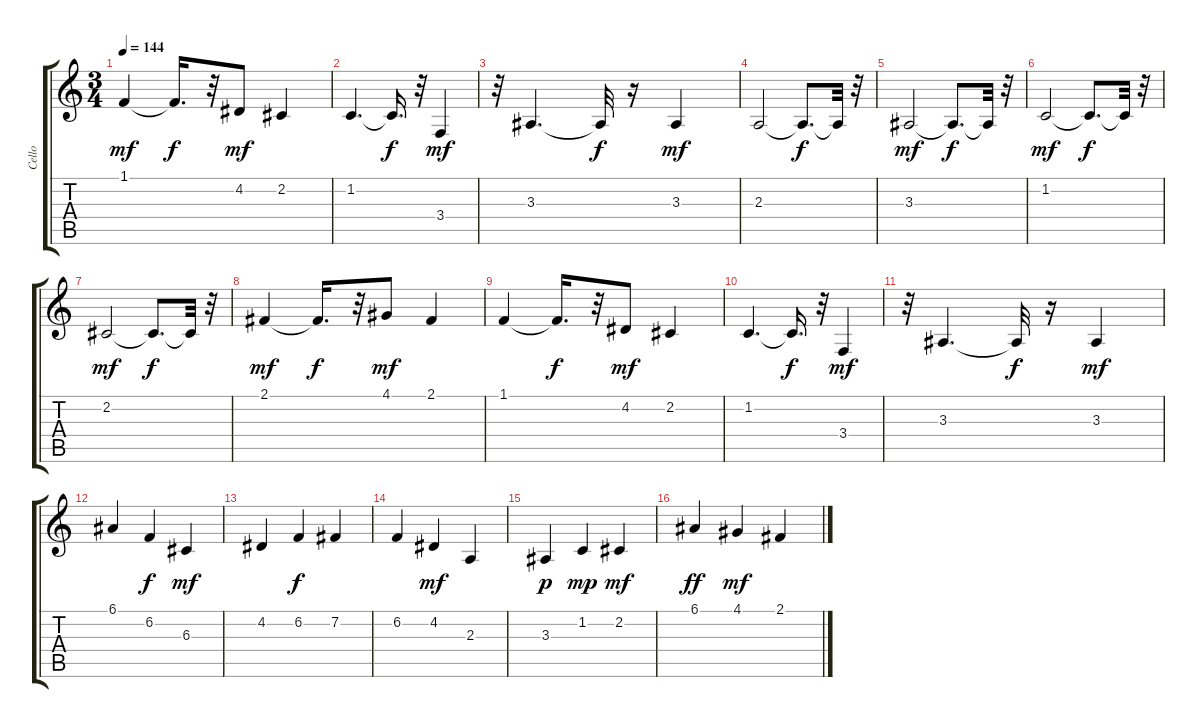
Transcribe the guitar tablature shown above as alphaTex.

\track ("Cello" "Cello") {instrument cello}
\staff {score tabs}
\tuning (E4 B3 G3 D3 A2 E2) {hide}
\ts (3 4)
\tempo 144
\clef g2
\ks c
1.1.4{dy mf} 1.1{t}.16{d dy f} r.32 4.2.8{dy mf} 2.2.4 |
1.2.4{d} 1.2{t}.16{d dy f} r.32 3.4.4{dy mf} |
r.32 3.3.4{d} 3.3{t}.32{dy f} r.16 3.3.4{dy mf} |
2.3.2 2.3{t}.8{d dy f} 2.3{t}.32 r.32 |
3.3.2{dy mf} 3.3{t}.8{d dy f} 3.3{t}.32 r.32 |
1.2.2{dy mf} 1.2{t}.8{d dy f} 1.2{t}.32 r.32 |
2.2.2{dy mf} 2.2{t}.8{d dy f} 2.2{t}.32 r.32 |
2.1.4{dy mf} 2.1{t}.16{d dy f} r.32 4.1.8{dy mf} 2.1.4 |
1.1.4 1.1{t}.16{d dy f} r.32 4.2.8{dy mf} 2.2.4 |
1.2.4{d} 1.2{t}.16{d dy f} r.32 3.4.4{dy mf} |
r.32 3.3.4{d} 3.3{t}.32{dy f} r.16 3.3.4{dy mf} |
6.1.4 6.2.4{dy f} 6.3.4{dy mf} |
4.2.4 6.2.4{dy f} 7.2.4 |
6.2.4 4.2.4{dy mf} 2.3.4 |
3.3.4{dy p} 1.2.4{dy mp} 2.2.4{dy mf} |
6.1.4{dy ff} 4.1.4{dy mf} 2.1.4
